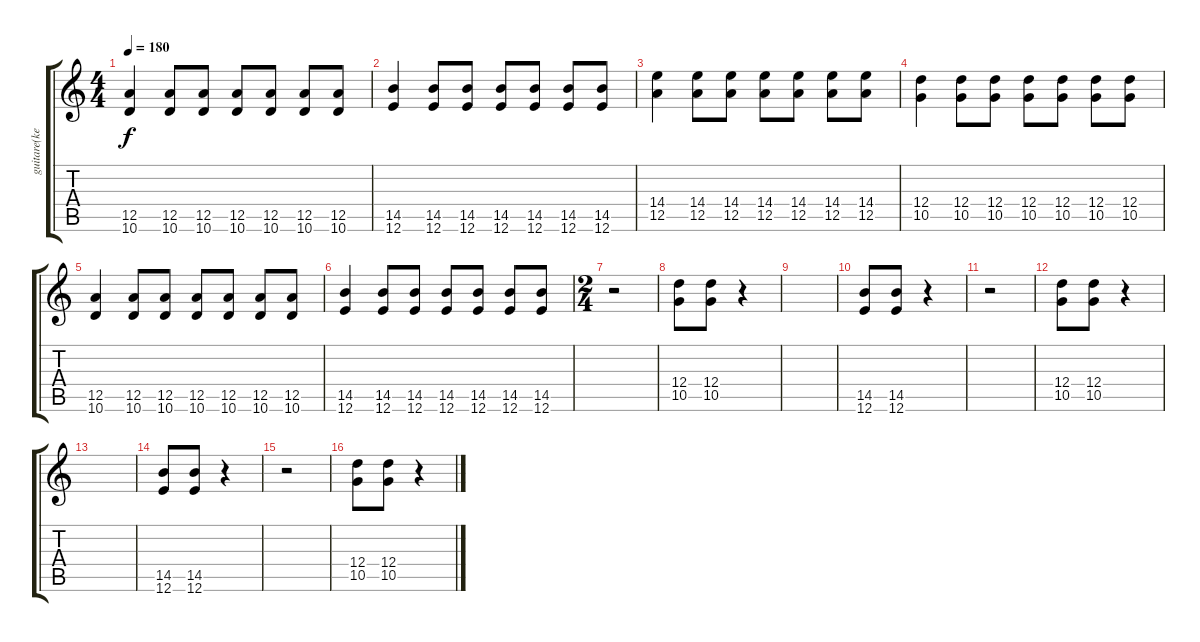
\track ("guitare(kerry)" "guitare(ke") {instrument distortionguitar}
\staff {score tabs}
\tuning (E4 B3 G3 D3 A2 E2) {hide}
\ts (4 4)
\tempo 180
\clef g2
\ks c
(12.5 10.6).4{dy f} (12.5 10.6).8 (12.5 10.6).8 (12.5 10.6).8 (12.5 10.6).8 (12.5 10.6).8 (12.5 10.6).8 |
(14.5 12.6).4 (14.5 12.6).8 (14.5 12.6).8 (14.5 12.6).8 (14.5 12.6).8 (14.5 12.6).8 (14.5 12.6).8 |
(14.4 12.5).4 (14.4 12.5).8 (14.4 12.5).8 (14.4 12.5).8 (14.4 12.5).8 (14.4 12.5).8 (14.4 12.5).8 |
(12.4 10.5).4 (12.4 10.5).8 (12.4 10.5).8 (12.4 10.5).8 (12.4 10.5).8 (12.4 10.5).8 (12.4 10.5).8 |
(12.5 10.6).4 (12.5 10.6).8 (12.5 10.6).8 (12.5 10.6).8 (12.5 10.6).8 (12.5 10.6).8 (12.5 10.6).8 |
(14.5 12.6).4 (14.5 12.6).8 (14.5 12.6).8 (14.5 12.6).8 (14.5 12.6).8 (14.5 12.6).8 (14.5 12.6).8 |
\ts (2 4)
r.2 |
(12.4 10.5).8 (12.4 10.5).8 r.4 |
|
(14.5 12.6).8 (14.5 12.6).8 r.4 |
r.2 |
(12.4 10.5).8 (12.4 10.5).8 r.4 |
|
(14.5 12.6).8 (14.5 12.6).8 r.4 |
r.2 |
(12.4 10.5).8 (12.4 10.5).8 r.4
